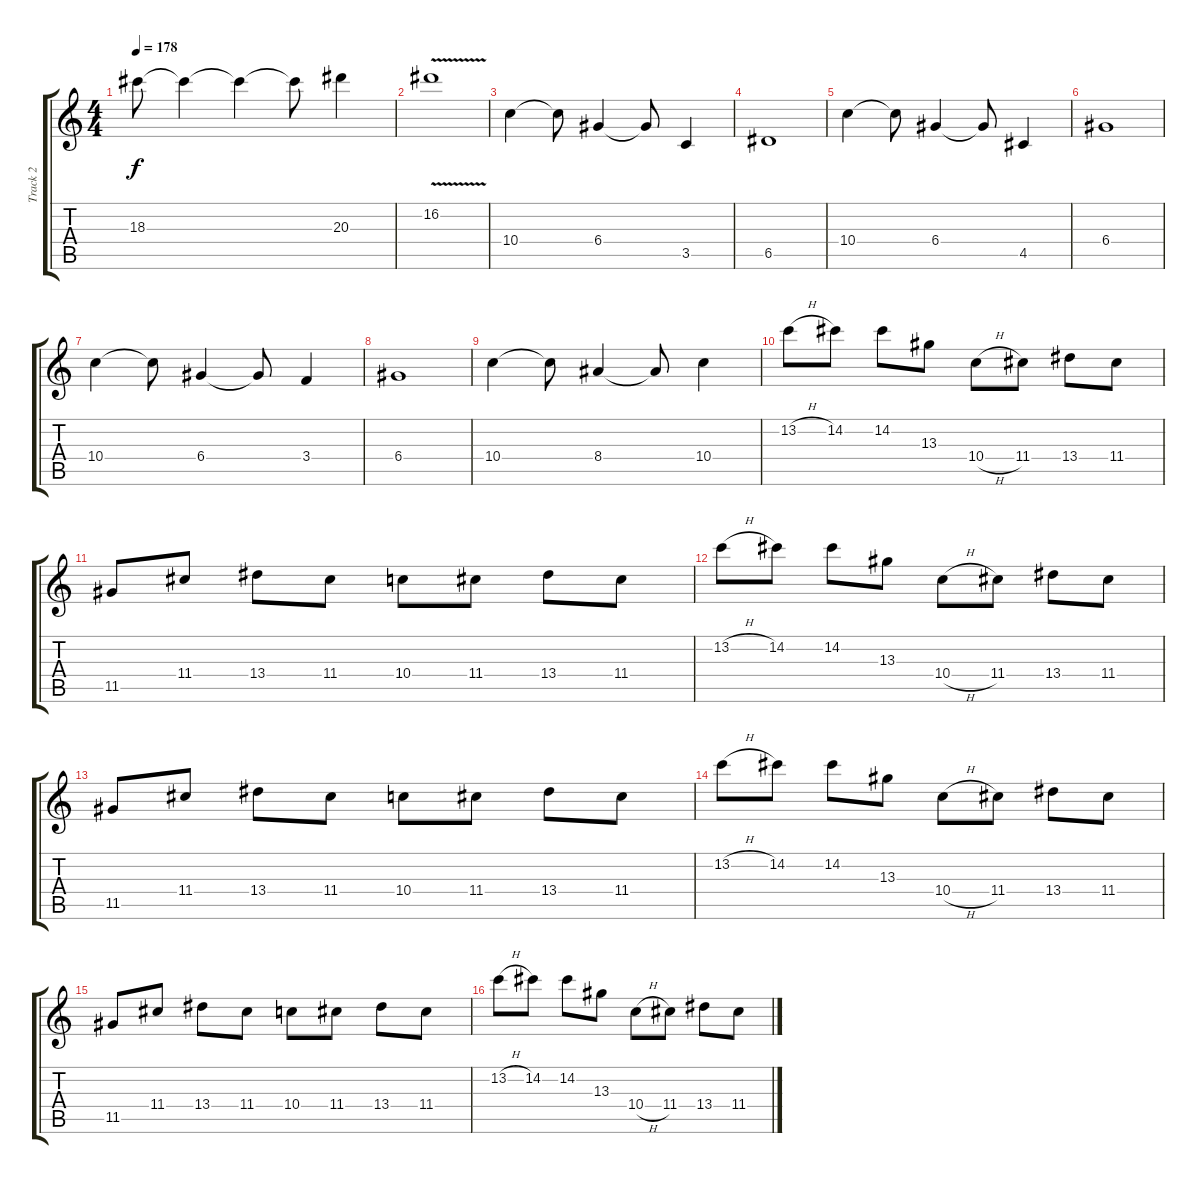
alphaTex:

\track ("Track 2" "Track 2") {instrument distortionguitar}
\staff {score tabs}
\tuning (E4 B3 G3 D3 A2 E2) {hide}
\ts (4 4)
\tempo 178
\clef g2
\ks c
18.3.8{dy f} 18.3{t}.4 18.3{t}.4 18.3{t}.8 20.3.4 |
16.2{v}.1 |
10.4.4 10.4{t}.8 6.4.4 6.4{t}.8 3.5.4 |
6.5.1 |
10.4.4 10.4{t}.8 6.4.4 6.4{t}.8 4.5.4 |
6.4.1 |
10.4.4 10.4{t}.8 6.4.4 6.4{t}.8 3.4.4 |
6.4.1 |
10.4.4 10.4{t}.8 8.4.4 8.4{t}.8 10.4.4 |
13.2{h}.8 14.2.8 14.2.8 13.3.8 10.4{h}.8 11.4.8 13.4.8 11.4.8 |
11.5.8 11.4.8 13.4.8 11.4.8 10.4.8 11.4.8 13.4.8 11.4.8 |
13.2{h}.8 14.2.8 14.2.8 13.3.8 10.4{h}.8 11.4.8 13.4.8 11.4.8 |
11.5.8 11.4.8 13.4.8 11.4.8 10.4.8 11.4.8 13.4.8 11.4.8 |
13.2{h}.8 14.2.8 14.2.8 13.3.8 10.4{h}.8 11.4.8 13.4.8 11.4.8 |
11.5.8 11.4.8 13.4.8 11.4.8 10.4.8 11.4.8 13.4.8 11.4.8 |
13.2{h}.8 14.2.8 14.2.8 13.3.8 10.4{h}.8 11.4.8 13.4.8 11.4.8
